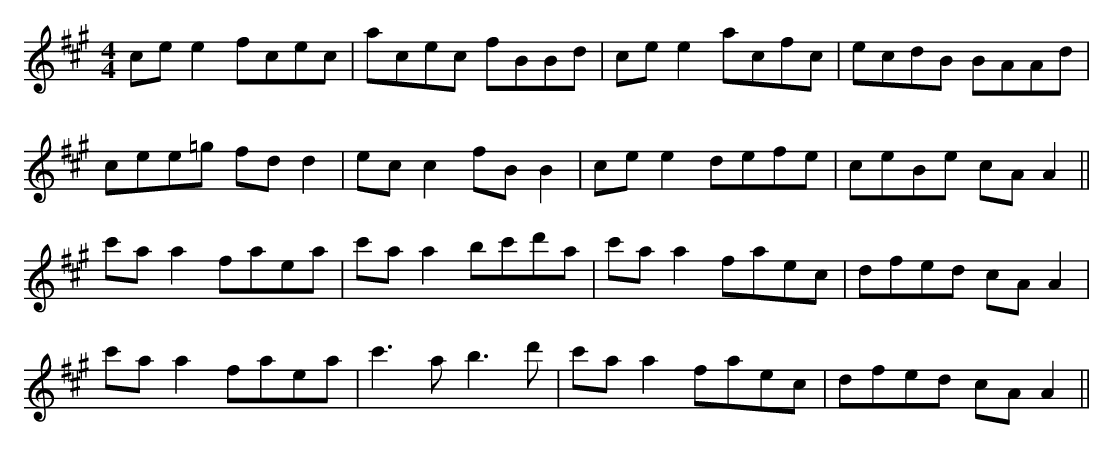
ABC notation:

X:1
M:4/4
K:A
cee2 fcec|acec fBBd|cee2 acfc|ecdB BAAd|
cee=g fdd2|ecc2 fBB2|cee2 defe|ceBe cAA2||
c'aa2 faea|c'aa2 bc'd'a|c'aa2 faec|dfed cAA2|
c'aa2 faea|c'3a b3d'|c'aa2 faec|dfed cAA2||
